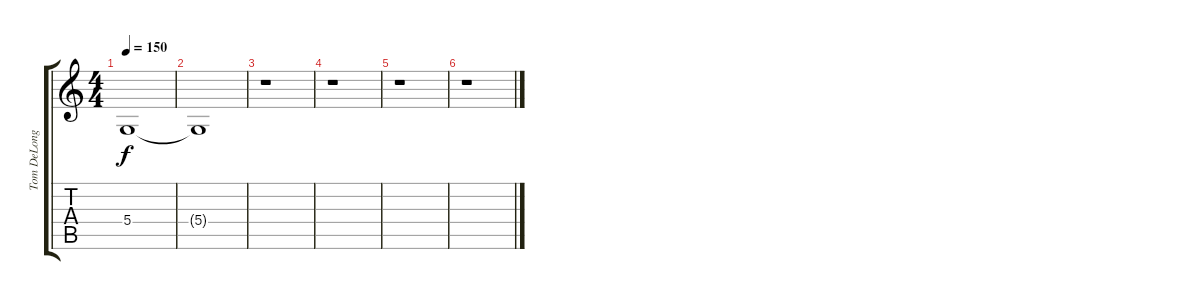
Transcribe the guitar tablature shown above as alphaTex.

\track ("Tom DeLonge (Vocals)" "Tom DeLong") {instrument shanai}
\staff {score tabs}
\tuning (E4 B3 G3 D3 A2 E2) {hide}
\ts (4 4)
\tempo 150
\clef g2
\ks c
5.4{t}.1{dy f} |
5.4{t}.1 |
r.1 |
r.1 |
r.1 |
r.1
